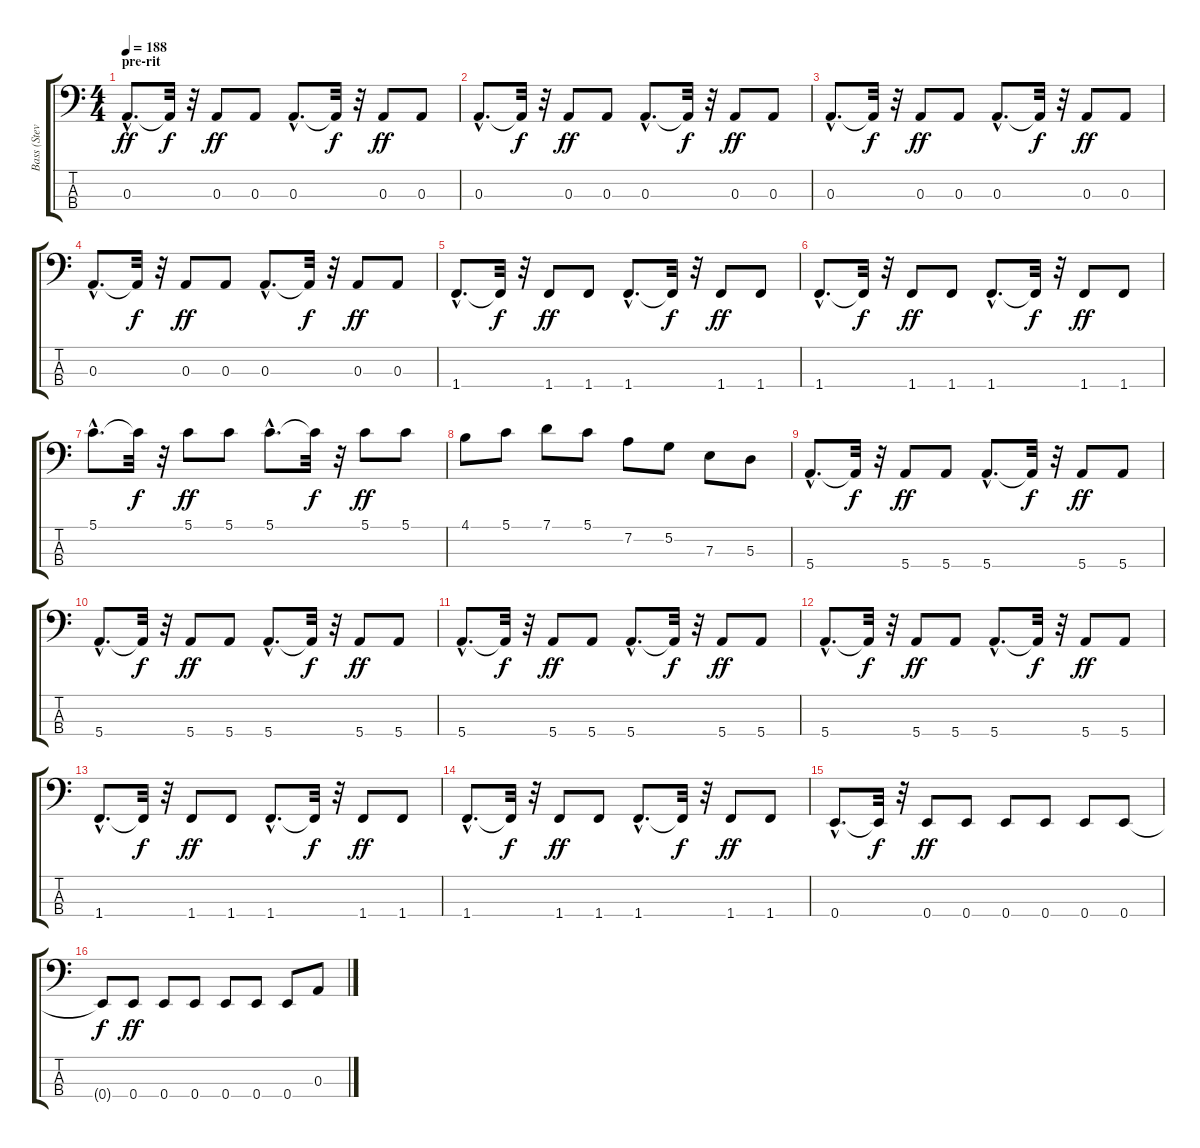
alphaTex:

\track ("Bass (Steve)" "Bass (Stev") {instrument electricbassfinger}
\staff {score tabs}
\tuning (G2 D2 A1 E1) {hide}
\ts (4 4)
\section ("" "pre-rit")
\tempo 188
\clef f4
\ks c
0.3{hac}.8{d dy ff} 0.3{t}.32{dy f} r.32 0.3.8{dy ff} 0.3.8 0.3{hac}.8{d} 0.3{t}.32{dy f} r.32 0.3.8{dy ff} 0.3.8 |
0.3{hac}.8{d} 0.3{t}.32{dy f} r.32 0.3.8{dy ff} 0.3.8 0.3{hac}.8{d} 0.3{t}.32{dy f} r.32 0.3.8{dy ff} 0.3.8 |
0.3{hac}.8{d} 0.3{t}.32{dy f} r.32 0.3.8{dy ff} 0.3.8 0.3{hac}.8{d} 0.3{t}.32{dy f} r.32 0.3.8{dy ff} 0.3.8 |
0.3{hac}.8{d} 0.3{t}.32{dy f} r.32 0.3.8{dy ff} 0.3.8 0.3{hac}.8{d} 0.3{t}.32{dy f} r.32 0.3.8{dy ff} 0.3.8 |
1.4{hac}.8{d} 1.4{t}.32{dy f} r.32 1.4.8{dy ff} 1.4.8 1.4{hac}.8{d} 1.4{t}.32{dy f} r.32 1.4.8{dy ff} 1.4.8 |
1.4{hac}.8{d} 1.4{t}.32{dy f} r.32 1.4.8{dy ff} 1.4.8 1.4{hac}.8{d} 1.4{t}.32{dy f} r.32 1.4.8{dy ff} 1.4.8 |
5.1{hac}.8{d} 5.1{t}.32{dy f} r.32 5.1.8{dy ff} 5.1.8 5.1{hac}.8{d} 5.1{t}.32{dy f} r.32 5.1.8{dy ff} 5.1.8 |
4.1.8 5.1.8 7.1.8 5.1.8 7.2.8 5.2.8 7.3.8 5.3.8 |
5.4{hac}.8{d} 5.4{t}.32{dy f} r.32 5.4.8{dy ff} 5.4.8 5.4{hac}.8{d} 5.4{t}.32{dy f} r.32 5.4.8{dy ff} 5.4.8 |
5.4{hac}.8{d} 5.4{t}.32{dy f} r.32 5.4.8{dy ff} 5.4.8 5.4{hac}.8{d} 5.4{t}.32{dy f} r.32 5.4.8{dy ff} 5.4.8 |
5.4{hac}.8{d} 5.4{t}.32{dy f} r.32 5.4.8{dy ff} 5.4.8 5.4{hac}.8{d} 5.4{t}.32{dy f} r.32 5.4.8{dy ff} 5.4.8 |
5.4{hac}.8{d} 5.4{t}.32{dy f} r.32 5.4.8{dy ff} 5.4.8 5.4{hac}.8{d} 5.4{t}.32{dy f} r.32 5.4.8{dy ff} 5.4.8 |
1.4{hac}.8{d} 1.4{t}.32{dy f} r.32 1.4.8{dy ff} 1.4.8 1.4{hac}.8{d} 1.4{t}.32{dy f} r.32 1.4.8{dy ff} 1.4.8 |
1.4{hac}.8{d} 1.4{t}.32{dy f} r.32 1.4.8{dy ff} 1.4.8 1.4{hac}.8{d} 1.4{t}.32{dy f} r.32 1.4.8{dy ff} 1.4.8 |
0.4{hac}.8{d} 0.4{t}.32{dy f} r.32 0.4.8{dy ff} 0.4.8 0.4.8 0.4.8 0.4.8 0.4.8 |
0.4{t}.8{dy f} 0.4.8{dy ff} 0.4.8 0.4.8 0.4.8 0.4.8 0.4.8 0.3.8
